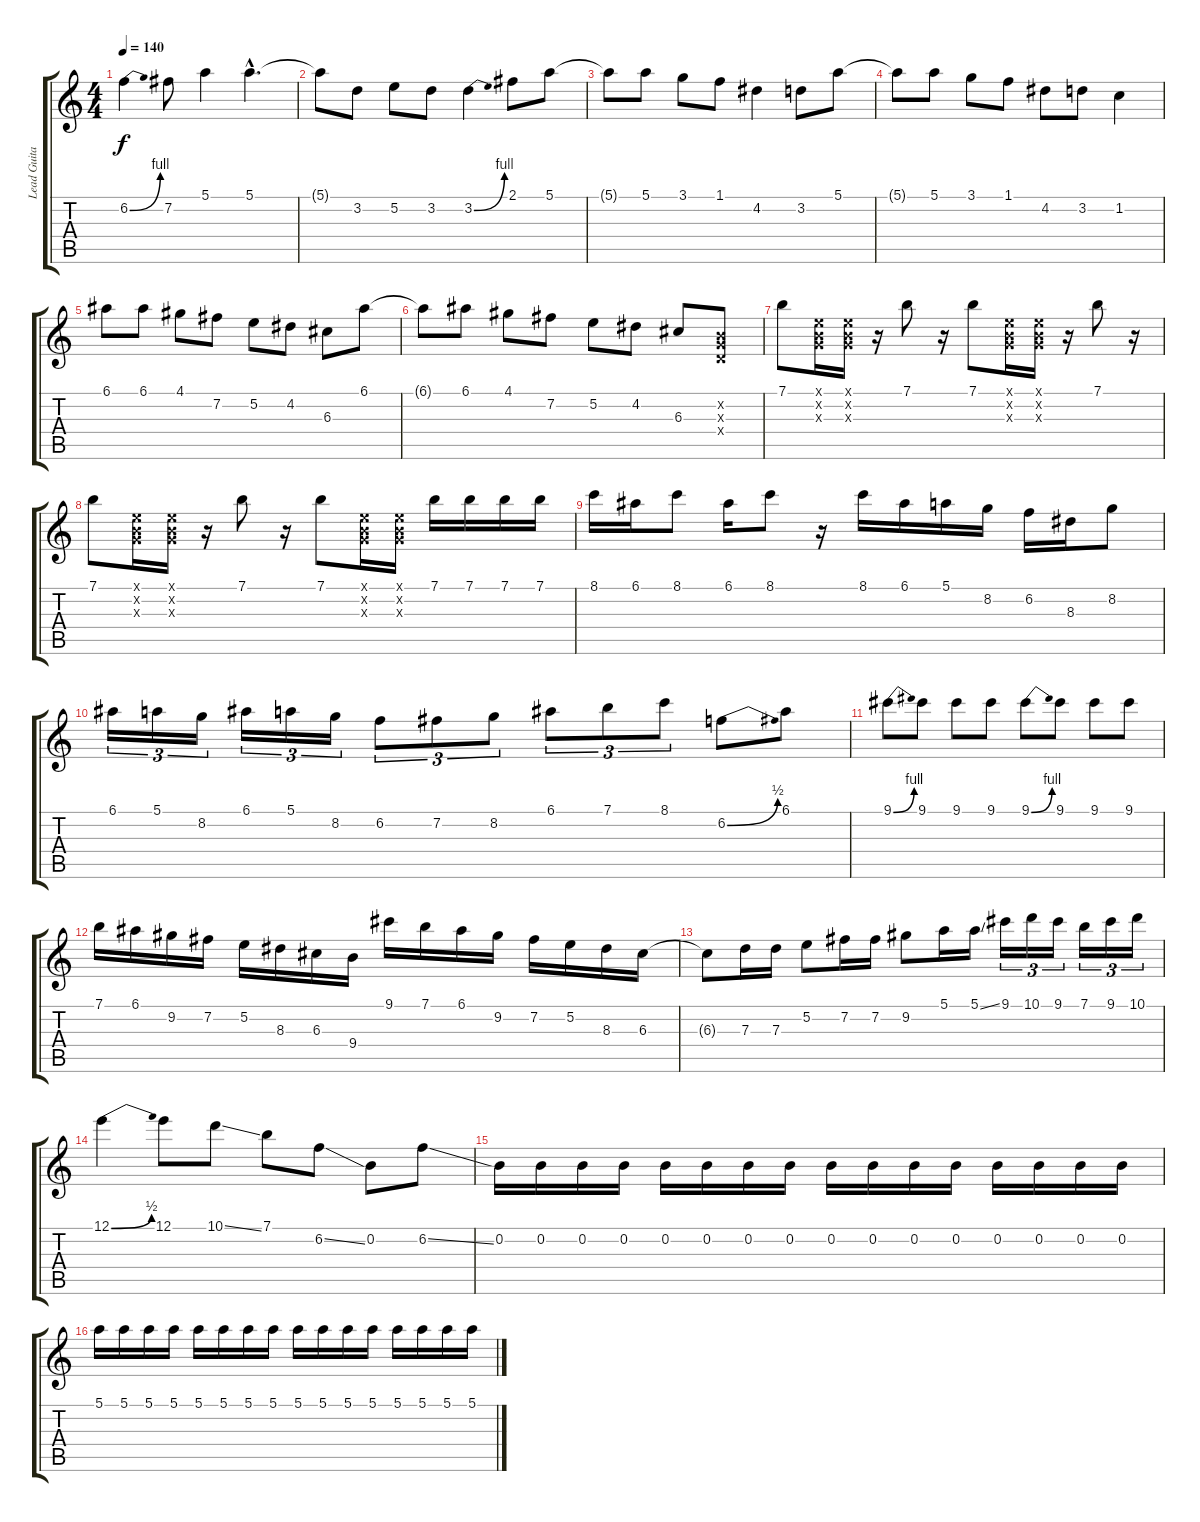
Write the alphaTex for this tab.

\track ("Lead Guitar" "Lead Guita") {instrument distortionguitar}
\staff {score tabs}
\tuning (E4 B3 G3 D3 A2 E2) {hide}
\ts (4 4)
\tempo 140
\clef g2
\ks c
6.2{be (bend 0 0 60 4)}.4{dy f} 7.2.8 5.1.4 5.1{hac}.4{d} |
5.1{t}.8 3.2.8 5.2.8 3.2.8 3.2{be (bend 0 0 60 4)}.4 2.1.8 5.1.8 |
5.1{t}.8 5.1.8 3.1.8 1.1.8 4.2.4 3.2.8 5.1.8 |
5.1{t}.8 5.1.8 3.1.8 1.1.8 4.2.8 3.2.8 1.2.4 |
6.1.8 6.1.8 4.1.8 7.2.8 5.2.8 4.2.8 6.3.8 6.1.8 |
6.1{t}.8 6.1.8 4.1.8 7.2.8 5.2.8 4.2.8 6.3.8 (0.2{x} 0.3{x} 0.4{x}).8 |
7.1.8 (0.1{x} 0.2{x} 0.3{x}).16 (0.1{x} 0.2{x} 0.3{x}).16 r.16 7.1.8 r.16 7.1.8 (0.1{x} 0.2{x} 0.3{x}).16 (0.1{x} 0.2{x} 0.3{x}).16 r.16 7.1.8 r.16 |
7.1.8 (0.1{x} 0.2{x} 0.3{x}).16 (0.1{x} 0.2{x} 0.3{x}).16 r.16 7.1.8 r.16 7.1.8 (0.1{x} 0.2{x} 0.3{x}).16 (0.1{x} 0.2{x} 0.3{x}).16 7.1.16 7.1.16 7.1.16 7.1.16 |
8.1.16 6.1.16 8.1.8 6.1.16 8.1.8 r.16 8.1.16 6.1.16 5.1.16 8.2.16 6.2.16 8.3.16 8.2.8 |
6.1.16{tu (3 2)} 5.1.16{tu (3 2)} 8.2.16{tu (3 2)} 6.1.16{tu (3 2)} 5.1.16{tu (3 2)} 8.2.16{tu (3 2)} 6.2.8{tu (3 2)} 7.2.8{tu (3 2)} 8.2.8{tu (3 2)} 6.1.8{tu (3 2)} 7.1.8{tu (3 2)} 8.1.8{tu (3 2)} 6.2{be (bend 0 0 60 2)}.8 6.1.8 |
9.1{be (bend 0 0 60 4)}.8 9.1.8 9.1.8 9.1.8 9.1{be (bend 0 0 60 4)}.8 9.1.8 9.1.8 9.1.8 |
7.1.16 6.1.16 9.2.16 7.2.16 5.2.16 8.3.16 6.3.16 9.4.16 9.1.16 7.1.16 6.1.16 9.2.16 7.2.16 5.2.16 8.3.16 6.3.16 |
6.3{t}.8 7.3.16 7.3.16 5.2.8 7.2.16 7.2.16 9.2.8 5.1.16 5.1{ss}.16 9.1.16{tu (3 2)} 10.1.16{tu (3 2)} 9.1.16{tu (3 2)} 7.1.16{tu (3 2)} 9.1.16{tu (3 2)} 10.1.16{tu (3 2)} |
12.1{be (bend 0 0 60 2)}.4 12.1.8 10.1{ss}.8 7.1.8 6.2{ss}.8 0.2.8 6.2{ss}.8 |
0.2.16 0.2.16 0.2.16 0.2.16 0.2.16 0.2.16 0.2.16 0.2.16 0.2.16 0.2.16 0.2.16 0.2.16 0.2.16 0.2.16 0.2.16 0.2.16 |
5.1.16 5.1.16 5.1.16 5.1.16 5.1.16 5.1.16 5.1.16 5.1.16 5.1.16 5.1.16 5.1.16 5.1.16 5.1.16 5.1.16 5.1.16 5.1.16
